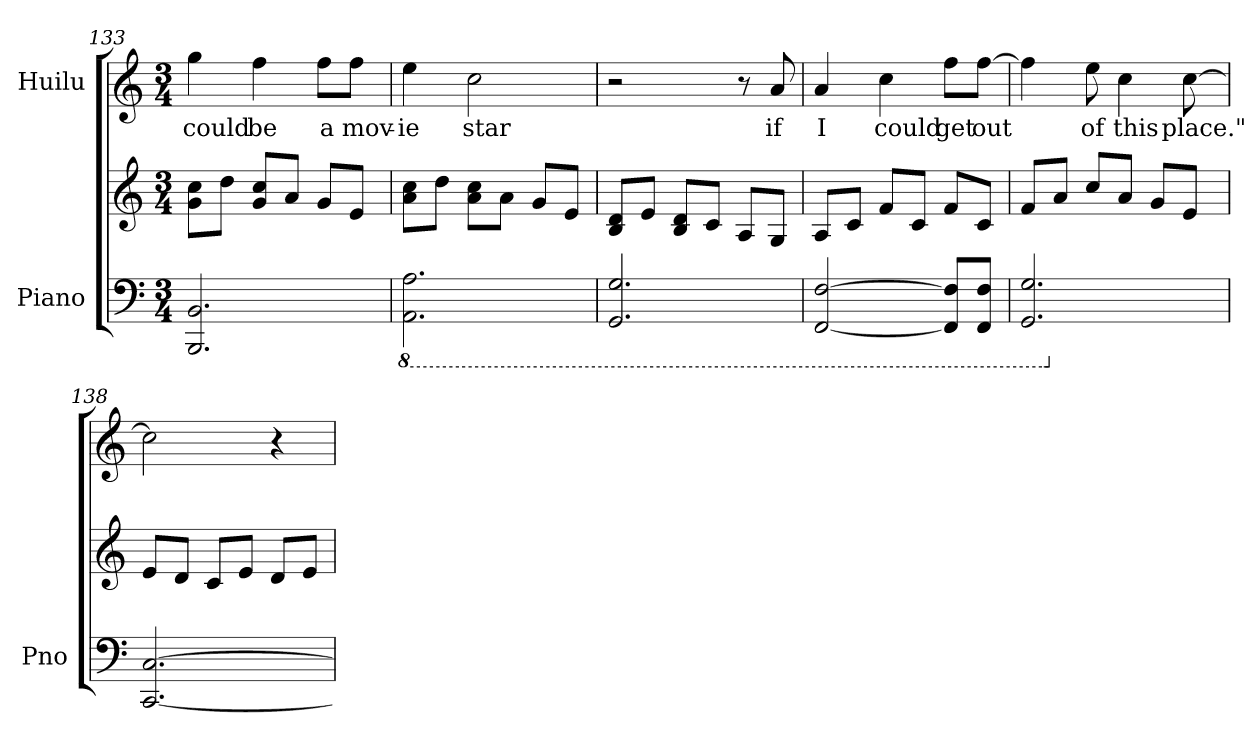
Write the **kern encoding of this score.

**kern	**kern	**kern	**text
*part2	*part2	*part1	*part1
*staff3	*staff2	*staff1	*staff1
*I"Piano	*	*I"Huilu	*
*I'Pno	*	*	*
*clefF4	*clefG2	*clefG2	*
*k[]	*k[]	*k[]	*
*M3/4	*M3/4	*M3/4	*
=133	=133	=133	=133
2.BBB/ 2.BB/	8g\ 8cc\L	4gg\	could
.	8dd\J	.	.
.	8g/ 8cc/L	4ff\	be
.	8a/J	.	.
.	8g/L	8ff\L	a
.	8e/J	8ff\J	mov-
!!LO:LB:g=z
=134	=134	=134	=134
*8ba	*	*	*
2.AAA\ 2.AA\	8a\ 8cc\L	4ee\	-ie
.	8dd\J	.	.
.	8a\ 8cc\L	2cc\	star
.	8a\J	.	.
.	8g/L	.	.
.	8e/J	.	.
=135	=135	=135	=135
2.GGG/ 2.GG/	8B/ 8d/L	2r	.
.	8e/J	.	.
.	8B/ 8d/L	.	.
.	8c/J	.	.
.	8A/L	8r	.
.	8G/J	8a/	if
=136	=136	=136	=136
[2FFF/ [2FF/	8A/L	4a/	I
.	8c/J	.	.
.	8f/L	4cc\	could
.	8c/J	.	.
8FFF/] 8FF/]L	8f/L	8ff\L	get
8FFF/ 8FF/J	8c/J	[8ff\J	out
=137	=137	=137	=137
2.GGG/ 2.GG/	8f/L	4ff\]	.
.	8a/J	.	.
.	8cc/L	8ee\	of
.	8a/J	4cc\	this
.	8g/L	.	.
.	8e/J	[8cc\	place."
=138	=138	=138	=138
*X8ba	*	*	*
[2.CC/ [2.C/	8e/L	2cc\]	.
.	8d/J	.	.
.	8c/L	.	.
.	8e/J	.	.
.	8d/L	4r	.
.	8e/J	.	.
=	=	=	=
*-	*-	*-	*-
